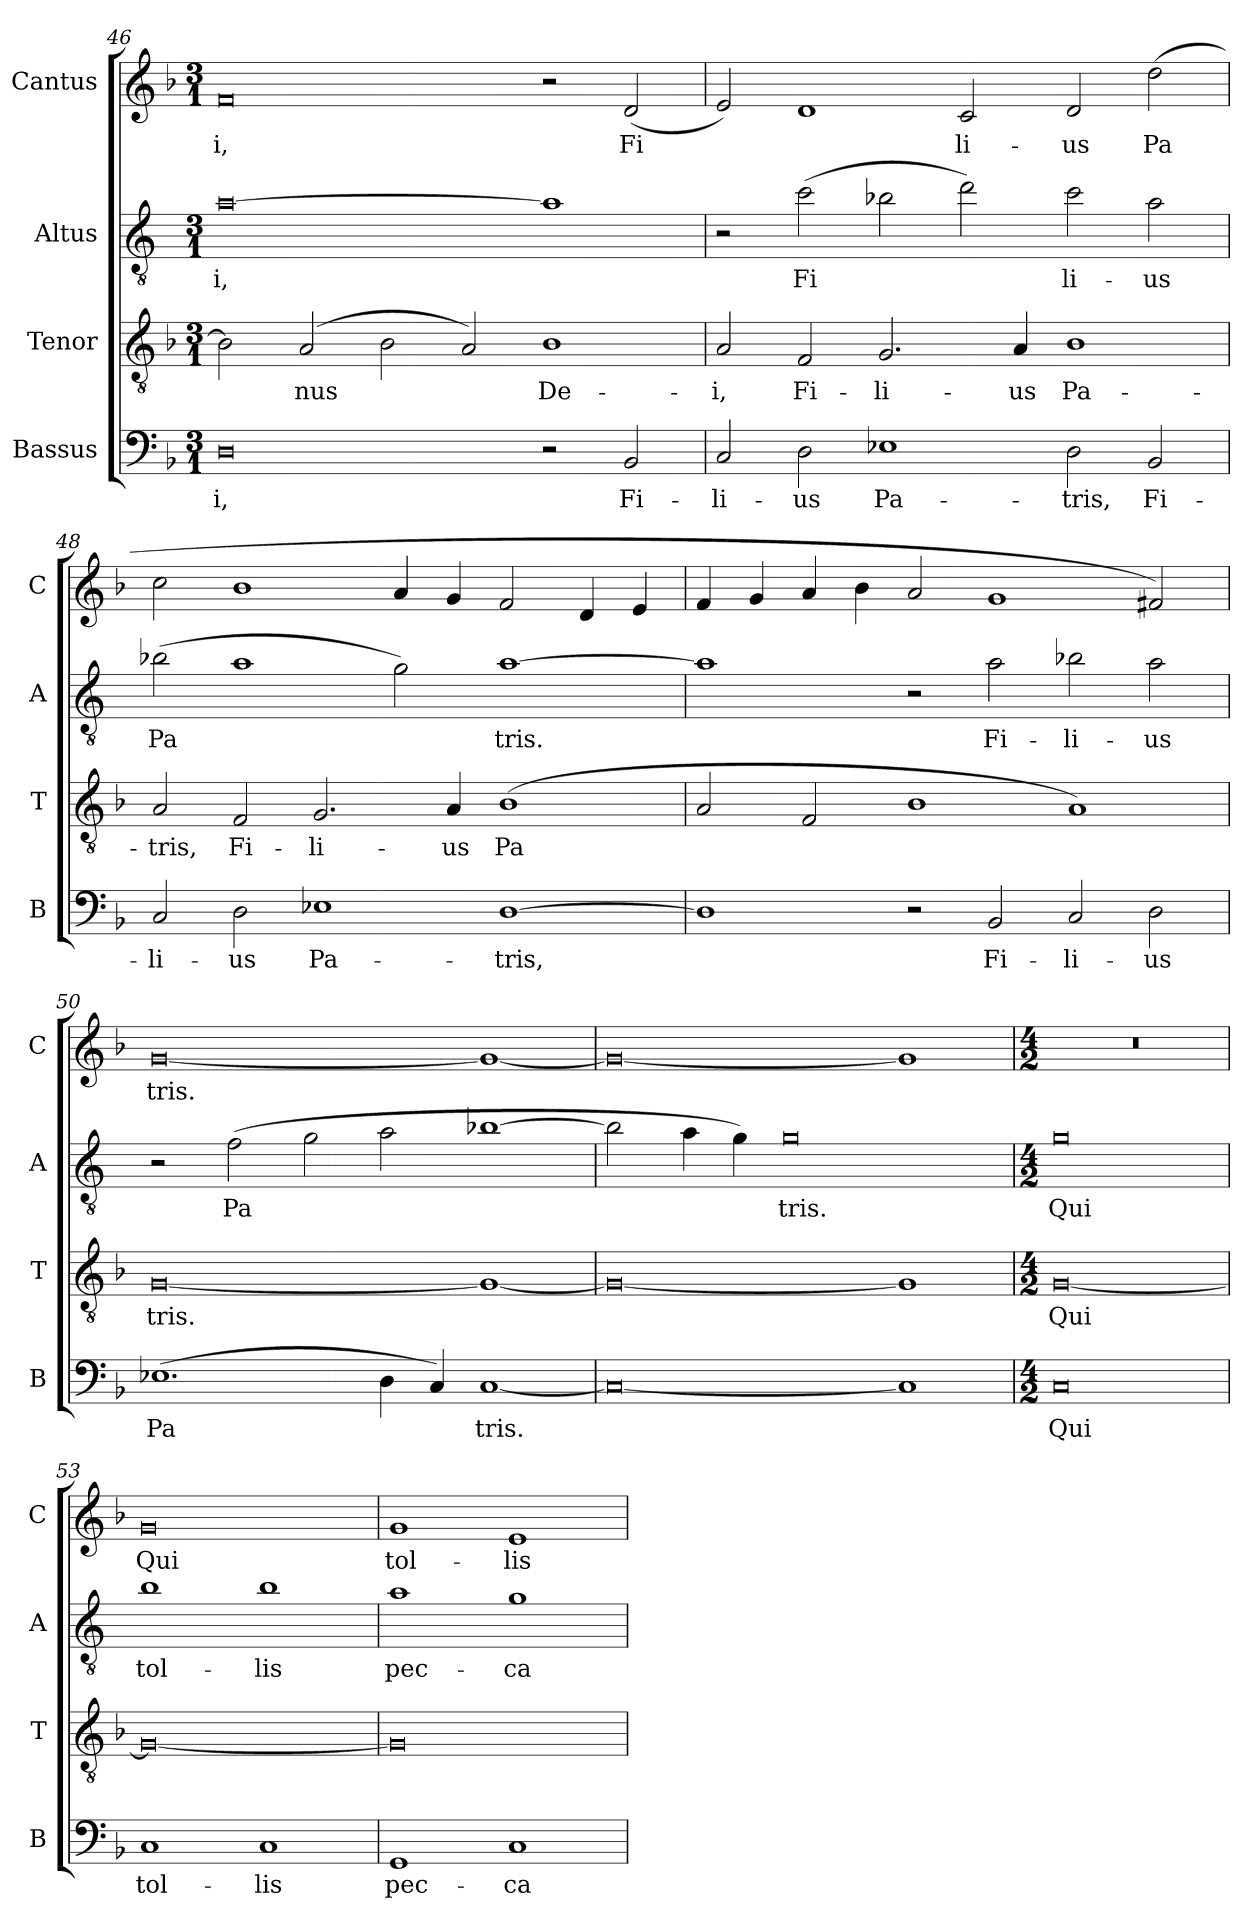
**kern	**text	**kern	**text	**kern	**text	**kern	**text
*part4	*part4	*part3	*part3	*part2	*part2	*part1	*part1
*staff4	*staff4	*staff3	*staff3	*staff2	*staff2	*staff1	*staff1
*I"Bassus	*	*I"Tenor	*	*I"Altus	*	*I"Cantus	*
*I'B	*	*I'T	*	*I'A	*	*I'C	*
!!LO:LB:g=z
*clefF4	*	*clefGv2	*	*clefGv2	*	*clefG2	*
*	*	*	*	*ITrd4c7	*	*	*
*k[b-]	*	*k[b-]	*	*k[b-]	*	*k[b-]	*
*M3/1	*	*M3/1	*	*M3/1	*	*M3/1	*
=46	=46	=46	=46	=46	=46	=46	=46
!	!LO:LY:b	!	!LO:LY:b	!	!LO:LY:b	!	!LO:LY:b
0D	i,	2B-\]	_-	[0d	i,	0f	i,
!	!	!	!LO:LY:b	!	!	!	!
.	.	(2A/	nus	.	.	.	.
.	.	2B-\	.	.	.	.	.
.	.	2A/)	.	.	.	.	.
!	!	!	!LO:LY:b	!	!	!	!
2r	.	1B-	De-	1d]	.	2r	.
!	!LO:LY:b	!	!	!	!	!	!LO:LY:b
2BB-/	Fi-	.	.	.	.	(2d/	Fi
=47	=47	=47	=47	=47	=47	=47	=47
!	!LO:LY:b	!	!LO:LY:b	!	!	!	!
2C/	li-	2A/	i,	2r	.	2e/)	.
!	!LO:LY:b	!	!LO:LY:b	!	!LO:LY:b	!	!
2D\	us	2F/	Fi-	(2f\	Fi	1d	.
!	!LO:LY:b	!	!LO:LY:b	!	!	!	!
1E-X	Pa-	2.G/	li-	2e-X\	.	.	.
!	!	!	!	!	!	!	!LO:LY:b
.	.	.	.	2g\)	.	2c/	li-
!	!	!	!LO:LY:b	!	!	!	!
.	.	4A/	us	.	.	.	.
!	!LO:LY:b	!	!LO:LY:b	!	!LO:LY:b	!	!LO:LY:b
2D\	tris,	1B-	Pa-	2f\	li-	2d/	us
!	!LO:LY:b	!	!	!	!LO:LY:b	!	!LO:LY:b
2BB-/	Fi-	.	.	2d\	us	(2dd\	Pa
=48	=48	=48	=48	=48	=48	=48	=48
!	!LO:LY:b	!	!LO:LY:b	!	!LO:LY:b	!	!
2C/	li-	2A/	tris,	(2e-X\	Pa	2cc\	.
!	!LO:LY:b	!	!LO:LY:b	!	!	!	!
2D\	us	2F/	Fi-	1d	.	1b-	.
!	!LO:LY:b	!	!LO:LY:b	!	!	!	!
1E-X	Pa-	2.G/	li-	.	.	.	.
.	.	.	.	2c\)	.	4a/	.
!	!	!	!LO:LY:b	!	!	!	!
.	.	4A/	us	.	.	4g/	.
!	!LO:LY:b	!	!LO:LY:b	!	!LO:LY:b	!	!
[1D	tris,	(1B-	Pa	[1d	tris.	2f/	.
.	.	.	.	.	.	4d/	.
.	.	.	.	.	.	4e/	.
=49	=49	=49	=49	=49	=49	=49	=49
1D]	.	2A/	.	1d]	.	4f/	.
.	.	.	.	.	.	4g/	.
.	.	2F/	.	.	.	4a/	.
.	.	.	.	.	.	4b-\	.
2r	.	1B-	.	2r	.	2a/	.
!	!LO:LY:b	!	!	!	!LO:LY:b	!	!
2BB-/	Fi-	.	.	2d\	Fi-	1g	.
!	!LO:LY:b	!	!	!	!LO:LY:b	!	!
2C/	li-	1A)	.	2e-X\	li-	.	.
!	!LO:LY:b	!	!	!	!LO:LY:b	!	!
2D\	us	.	.	2d\	us	2f#X/)	.
!!LO:LB:g=z
=50	=50	=50	=50	=50	=50	=50	=50
!	!LO:LY:b	!	!LO:LY:b	!	!	!	!LO:LY:b
(1.E-X	Pa	[0G	tris.	2r	.	[0g	tris.
!	!	!	!	!	!LO:LY:b	!	!
.	.	.	.	(2B-\	Pa	.	.
.	.	.	.	2c\	.	.	.
4D\	.	.	.	2d\	.	.	.
4C/)	.	.	.	.	.	.	.
!	!LO:LY:b	!	!	!	!	!	!
[1C	tris.	1G_	.	[1e-X	.	1g_	.
!!LO:LB:g=z
=51	=51	=51	=51	=51	=51	=51	=51
0C_	.	0G_	.	2e-\]	.	0g_	.
.	.	.	.	4d\	.	.	.
.	.	.	.	4c\)	.	.	.
!	!	!	!	!	!LO:LY:b	!	!
.	.	.	.	0c	tris.	.	.
1C]	.	1G]	.	.	.	1g]	.
!!LO:PB:g=z
=52	=52	=52	=52	=52	=52	=52	=52
*M4/2	*	*M4/2	*	*M4/2	*	*M4/2	*
!	!LO:LY:b	!	!LO:LY:b	!	!LO:LY:b	!	!
0C	Qui	[0G	Qui	0c	Qui	0r	.
=53	=53	=53	=53	=53	=53	=53	=53
!	!LO:LY:b	!	!	!	!LO:LY:b	!	!LO:LY:b
1C	tol-	0G_	.	1e	tol-	0g	Qui
!	!LO:LY:b	!	!	!	!LO:LY:b	!	!
1C	lis	.	.	1e	lis	.	.
=54	=54	=54	=54	=54	=54	=54	=54
!	!LO:LY:b	!	!	!	!LO:LY:b	!	!LO:LY:b
1GG	pec-	0G]	.	1d	pec-	1g	tol-
!	!LO:LY:b	!	!	!	!LO:LY:b	!	!LO:LY:b
1C	ca-	.	.	1c	ca-	1e	lis
=	=	=	=	=	=	=	=
*-	*-	*-	*-	*-	*-	*-	*-
